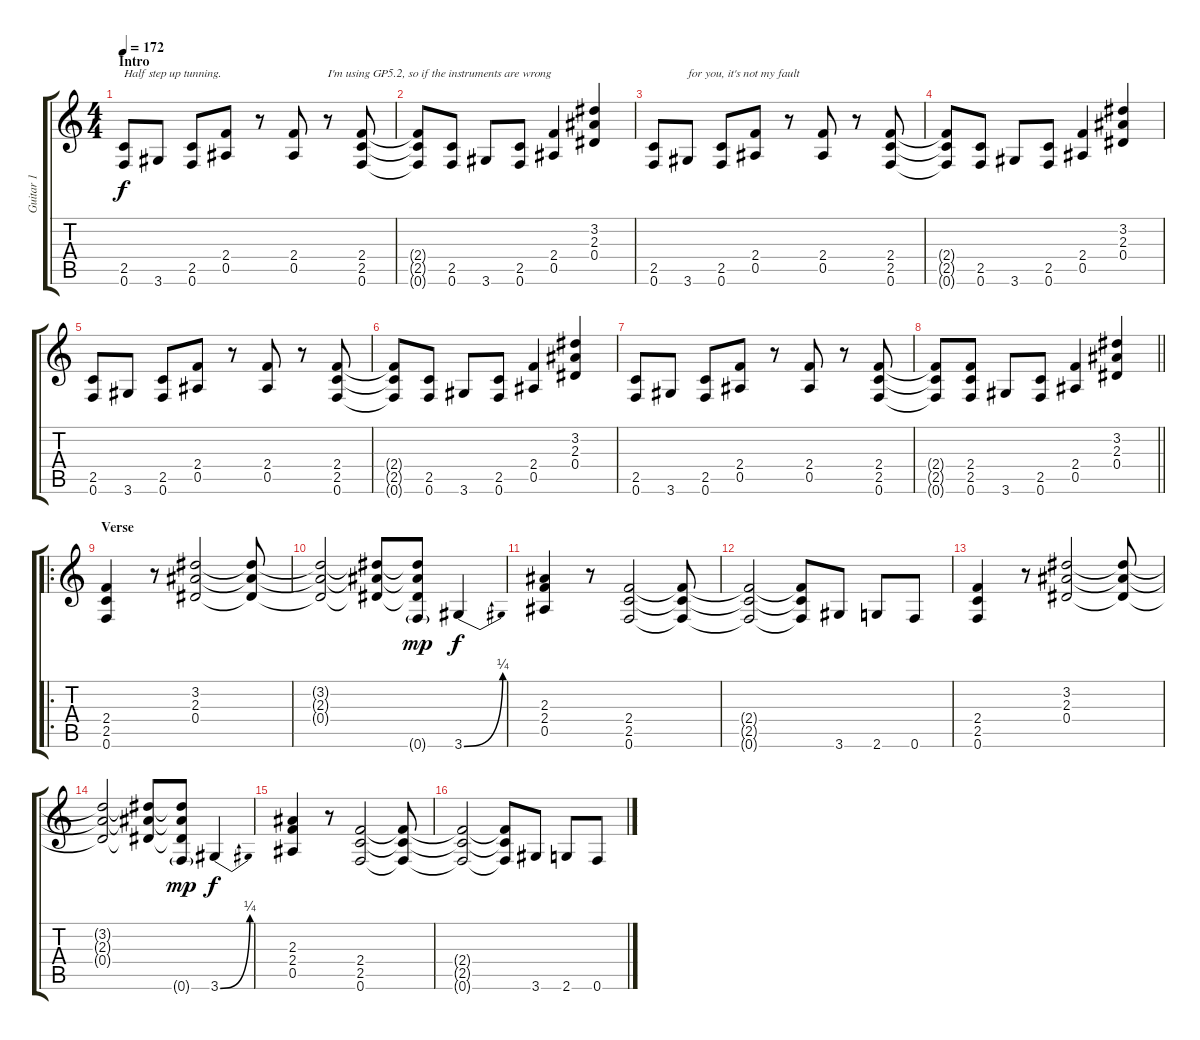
\track ("Guitar 1" "Guitar 1") {instrument distortionguitar}
\staff {score tabs}
\tuning (F4 C4 Ab3 Eb3 Bb2 F2) {hide}
\ts (4 4)
\section ("" "Intro")
\tempo 172
\clef g2
\ks c
(2.5 0.6).8{txt "Half step up tunning." dy f instrument distortionguitar} 3.6.8 (2.5 0.6).8 (2.4 0.5).8 r.8 (2.4 0.5).8 r.8{txt "I'm using GP5.2, so if the instruments are wrong"} (2.4 2.5 0.6).8 |
(2.4{t} 2.5{t} 0.6{t}).8 (2.5 0.6).8 3.6.8 (2.5 0.6).8 (2.4 0.5).4 (3.2 2.3 0.4).4 |
(2.5 0.6).8 3.6.8{txt "for you, it's not my fault"} (2.5 0.6).8 (2.4 0.5).8 r.8 (2.4 0.5).8 r.8 (2.4 2.5 0.6).8 |
(2.4{t} 2.5{t} 0.6{t}).8 (2.5 0.6).8 3.6.8 (2.5 0.6).8 (2.4 0.5).4 (3.2 2.3 0.4).4 |
(2.5 0.6).8 3.6.8 (2.5 0.6).8 (2.4 0.5).8 r.8 (2.4 0.5).8 r.8 (2.4 2.5 0.6).8 |
(2.4{t} 2.5{t} 0.6{t}).8 (2.5 0.6).8 3.6.8 (2.5 0.6).8 (2.4 0.5).4 (3.2 2.3 0.4).4 |
(2.5 0.6).8 3.6.8 (2.5 0.6).8 (2.4 0.5).8 r.8 (2.4 0.5).8 r.8 (2.4 2.5 0.6).8 |
\barLineRight lightlight
(2.4{t} 2.5{t} 0.6{t}).8 (2.4 2.5 0.6).8 3.6.8 (2.5 0.6).8 (2.4 0.5).4 (3.2 2.3 0.4).4 |
\ro
\section ("" "Verse")
(2.4 2.5 0.6).4 r.8 (3.2 2.3 0.4).2 (3.2{t} 2.3{t} 0.4{t}).8 |
(3.2{t} 2.3{t} 0.4{t}).2 (3.2{t} 2.3{t} 0.4{t}).8 (3.2{t} 2.3{t} 0.4{t} 0.6{g}).8{dy mp} 3.6{be (bend 0 0 60 1)}.4{dy f} |
(2.3 2.4 0.5).4 r.8 (2.4 2.5 0.6).2 (2.4{t} 2.5{t} 0.6{t}).8 |
(2.4{t} 2.5{t} 0.6{t}).2 (2.4{t} 2.5{t} 0.6{t}).8 3.6.8 2.6.8 0.6.8 |
(2.4 2.5 0.6).4 r.8 (3.2 2.3 0.4).2 (3.2{t} 2.3{t} 0.4{t}).8 |
(3.2{t} 2.3{t} 0.4{t}).2 (3.2{t} 2.3{t} 0.4{t}).8 (3.2{t} 2.3{t} 0.4{t} 0.6{g}).8{dy mp} 3.6{be (bend 0 0 60 1)}.4{dy f} |
(2.3 2.4 0.5).4 r.8 (2.4 2.5 0.6).2 (2.4{t} 2.5{t} 0.6{t}).8 |
(2.4{t} 2.5{t} 0.6{t}).2 (2.4{t} 2.5{t} 0.6{t}).8 3.6.8 2.6.8 0.6.8
